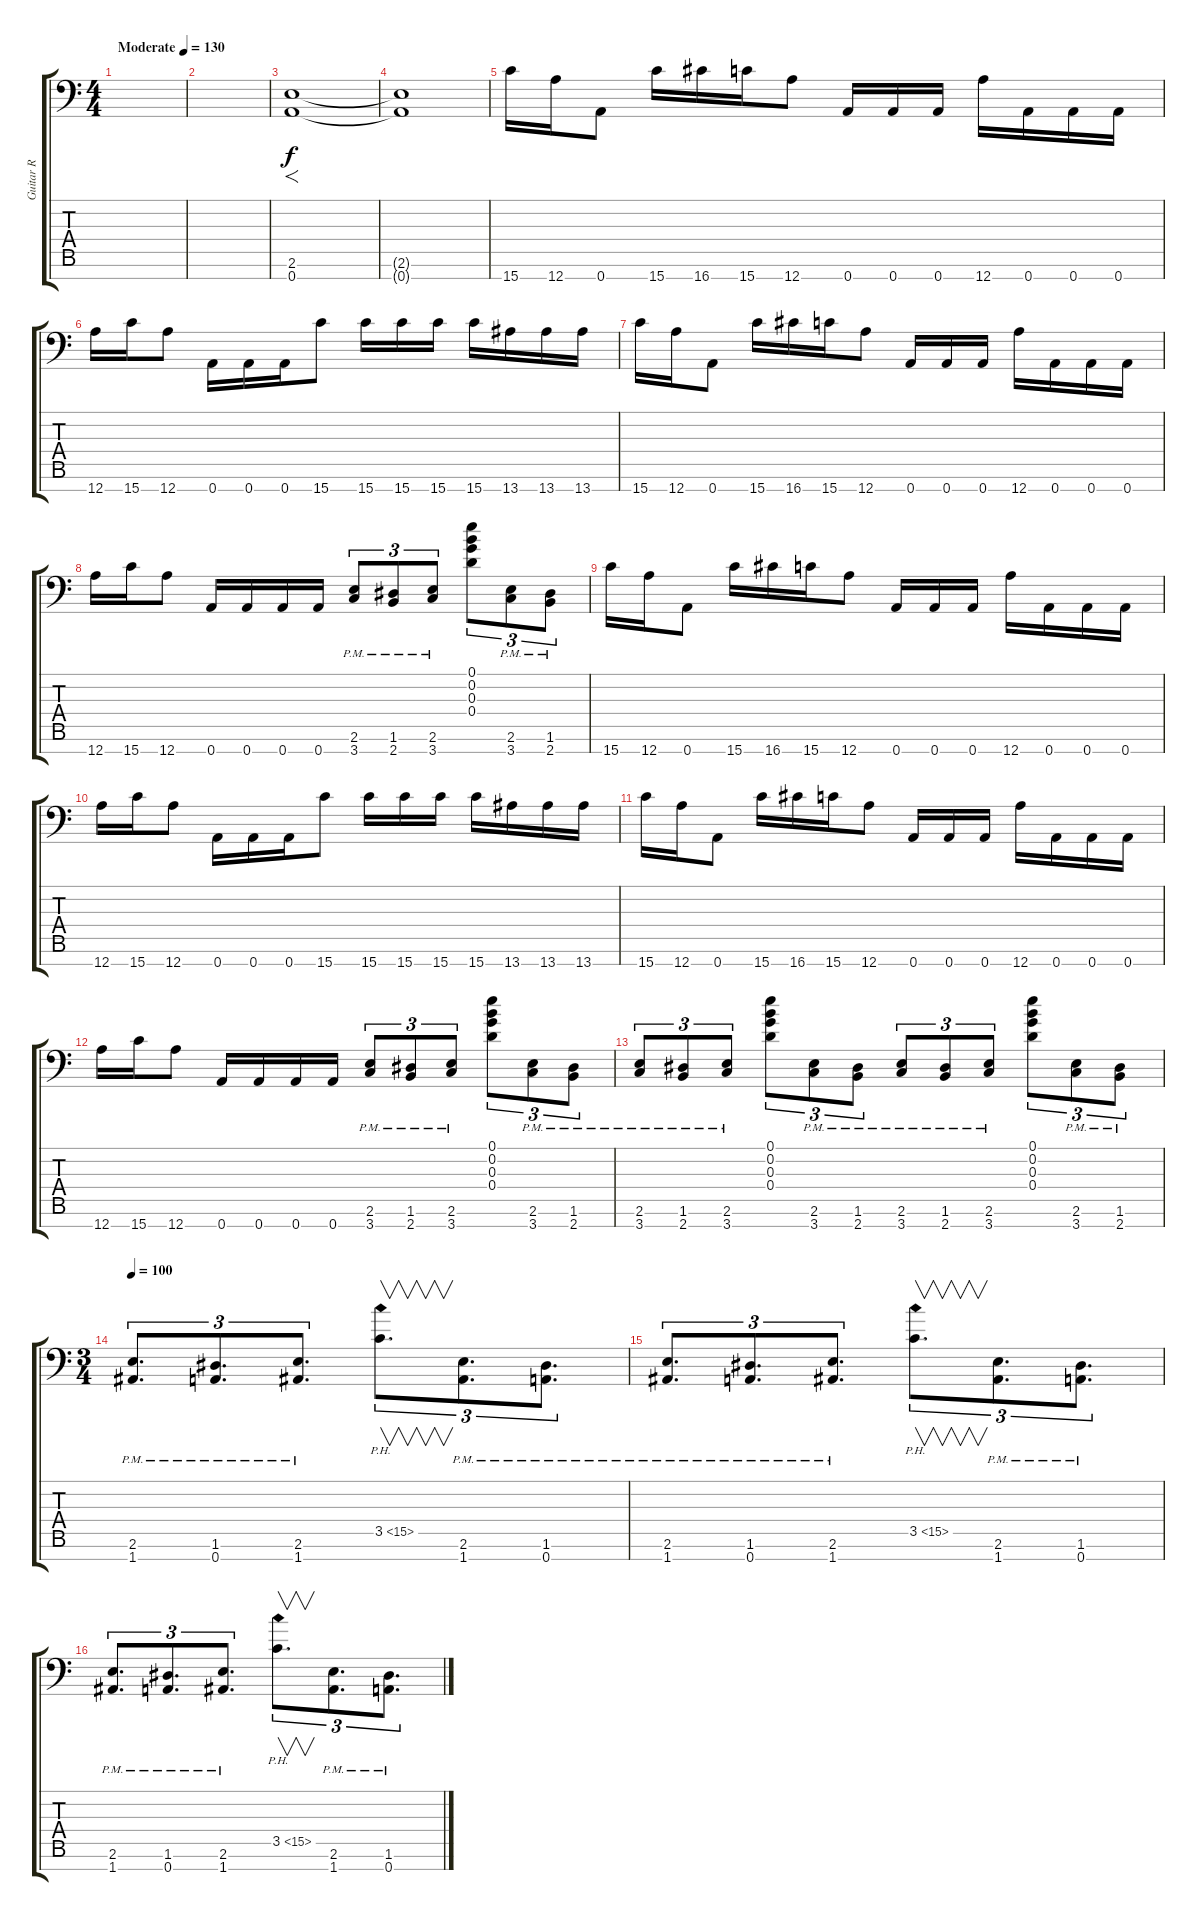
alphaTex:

\track ("Guitar R" "Guitar R") {instrument overdrivenguitar}
\staff {score tabs}
\tuning (E4 B3 G3 D3 A2 D2 A1) {hide}
\ts (4 4)
\tempo (130 "Moderate")
\clef f4
\ks c
|
|
(2.6 0.7).1{f} |
(2.6{t} 0.7{t}).1 |
15.7.16 12.7.16 0.7.8 15.7.16 16.7.16 15.7.16 12.7.8 0.7.16 0.7.16 0.7.16 12.7.16 0.7.16 0.7.16 0.7.16 |
12.7.16 15.7.16 12.7.8 0.7.16 0.7.16 0.7.16 15.7.8 15.7.16 15.7.16 15.7.16 15.7.16 13.7.16 13.7.16 13.7.16 |
15.7.16 12.7.16 0.7.8 15.7.16 16.7.16 15.7.16 12.7.8 0.7.16 0.7.16 0.7.16 12.7.16 0.7.16 0.7.16 0.7.16 |
12.7.16 15.7.16 12.7.8 0.7.16 0.7.16 0.7.16 0.7.16 (2.6{pm} 3.7{pm}).8{tu (3 2)} (1.6{pm} 2.7{pm}).8{tu (3 2)} (2.6{pm} 3.7{pm}).8{tu (3 2)} (0.1 0.2 0.3 0.4).8{tu (3 2)} (2.6{pm} 3.7{pm}).8{tu (3 2)} (1.6{pm} 2.7{pm}).8{tu (3 2)} |
15.7.16 12.7.16 0.7.8 15.7.16 16.7.16 15.7.16 12.7.8 0.7.16 0.7.16 0.7.16 12.7.16 0.7.16 0.7.16 0.7.16 |
12.7.16 15.7.16 12.7.8 0.7.16 0.7.16 0.7.16 15.7.8 15.7.16 15.7.16 15.7.16 15.7.16 13.7.16 13.7.16 13.7.16 |
15.7.16 12.7.16 0.7.8 15.7.16 16.7.16 15.7.16 12.7.8 0.7.16 0.7.16 0.7.16 12.7.16 0.7.16 0.7.16 0.7.16 |
12.7.16 15.7.16 12.7.8 0.7.16 0.7.16 0.7.16 0.7.16 (2.6{pm} 3.7{pm}).8{tu (3 2)} (1.6{pm} 2.7{pm}).8{tu (3 2)} (2.6{pm} 3.7{pm}).8{tu (3 2)} (0.1 0.2 0.3 0.4).8{tu (3 2)} (2.6{pm} 3.7{pm}).8{tu (3 2)} (1.6{pm} 2.7{pm}).8{tu (3 2)} |
(2.6{pm} 3.7{pm}).8{tu (3 2)} (1.6{pm} 2.7{pm}).8{tu (3 2)} (2.6{pm} 3.7{pm}).8{tu (3 2)} (0.1 0.2 0.3 0.4).8{tu (3 2)} (2.6{pm} 3.7{pm}).8{tu (3 2)} (1.6{pm} 2.7{pm}).8{tu (3 2)} (2.6{pm} 3.7{pm}).8{tu (3 2)} (1.6{pm} 2.7{pm}).8{tu (3 2)} (2.6{pm} 3.7{pm}).8{tu (3 2)} (0.1 0.2 0.3 0.4).8{tu (3 2)} (2.6{pm} 3.7{pm}).8{tu (3 2)} (1.6{pm} 2.7{pm}).8{tu (3 2)} |
\ts (3 4)
\tempo 100
(2.6{pm} 1.7{pm}).8{d tu (3 2)} (1.6{pm} 0.7{pm}).8{d tu (3 2)} (2.6{pm} 1.7{pm}).8{d tu (3 2)} 3.5{ph 12}.8{v d tu (3 2) instrument guitarharmonics} (2.6{pm} 1.7{pm}).8{d tu (3 2) instrument overdrivenguitar} (1.6{pm} 0.7{pm}).8{d tu (3 2)} |
(2.6{pm} 1.7{pm}).8{d tu (3 2)} (1.6{pm} 0.7{pm}).8{d tu (3 2)} (2.6{pm} 1.7{pm}).8{d tu (3 2)} 3.5{ph 12}.8{v d tu (3 2) instrument guitarharmonics} (2.6{pm} 1.7{pm}).8{d tu (3 2) instrument overdrivenguitar} (1.6{pm} 0.7{pm}).8{d tu (3 2)} |
(2.6{pm} 1.7{pm}).8{d tu (3 2)} (1.6{pm} 0.7{pm}).8{d tu (3 2)} (2.6{pm} 1.7{pm}).8{d tu (3 2)} 3.5{ph 12}.8{v d tu (3 2) instrument guitarharmonics} (2.6{pm} 1.7{pm}).8{d tu (3 2) instrument overdrivenguitar} (1.6{pm} 0.7{pm}).8{d tu (3 2)}
